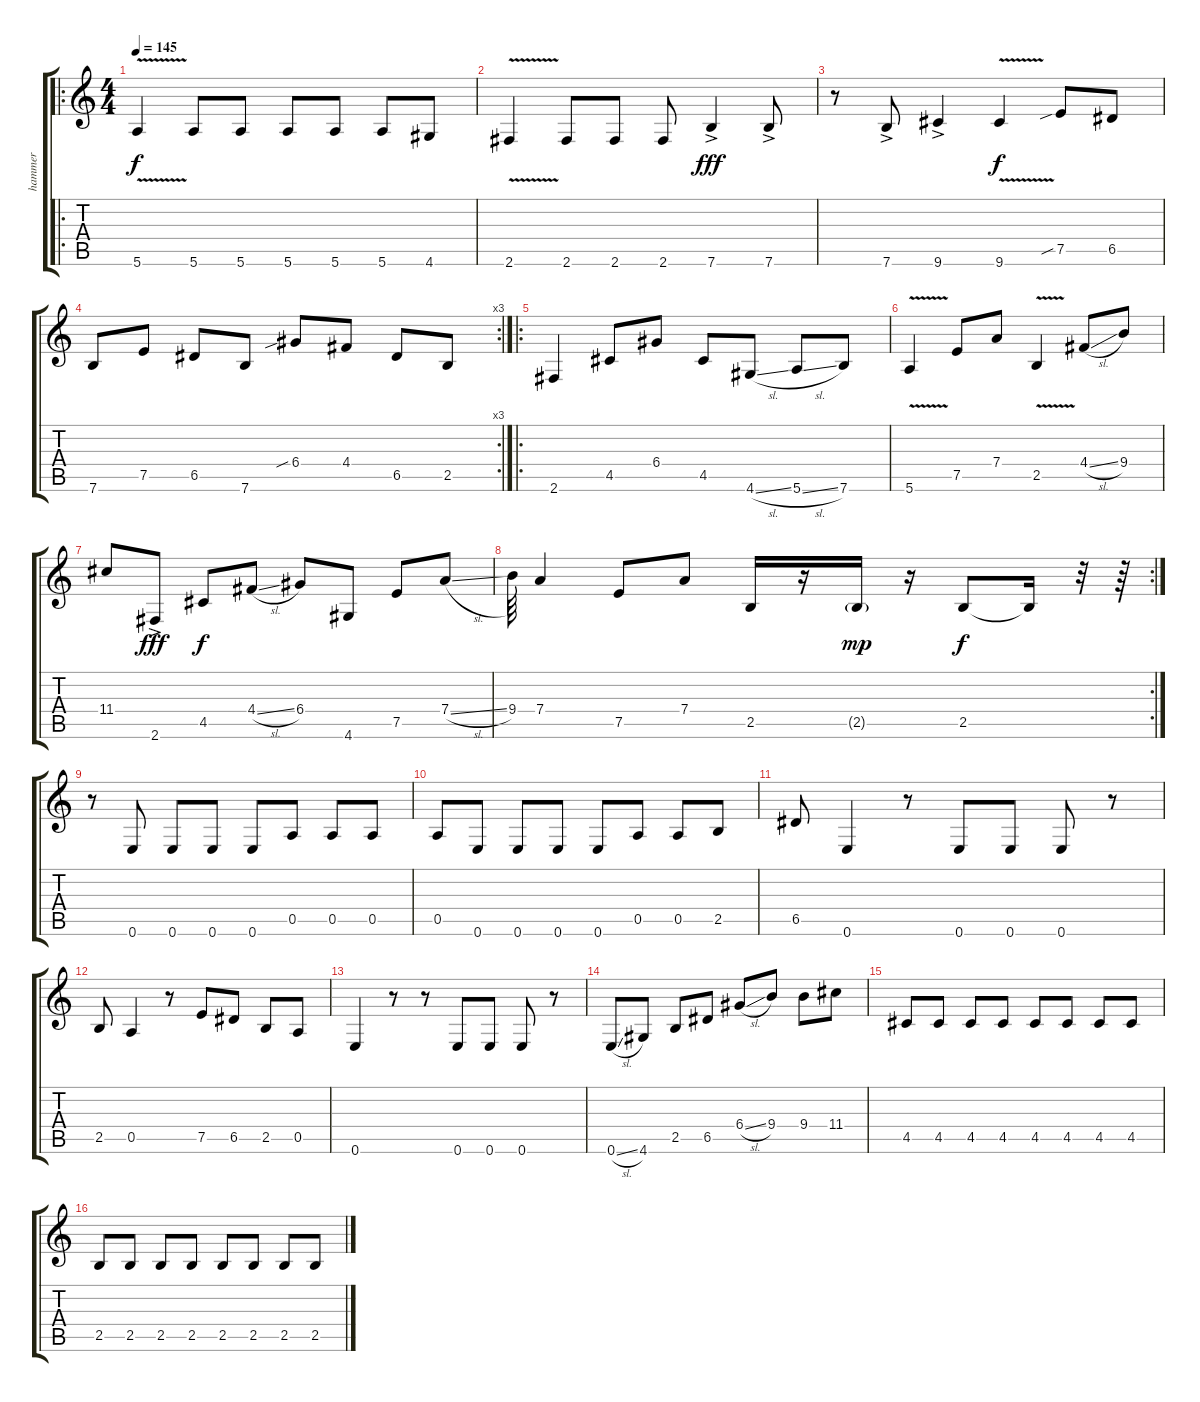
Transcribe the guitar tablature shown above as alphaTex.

\track ("hammer" "hammer") {instrument electricbassfinger}
\staff {score tabs}
\tuning (E4 B3 G3 D3 A2 E2) {hide}
\ro
\ts (4 4)
\tempo 145
\clef g2
\ks c
5.6{v}.4{dy f} 5.6.8 5.6.8 5.6.8 5.6.8 5.6.8 4.6.8 |
2.6{v}.4 2.6.8 2.6.8 2.6.8 7.6{ac}.4{dy fff} 7.6{ac}.8 |
r.8 7.6{ac}.8 9.6{ac}.4 9.6{v}.4{dy f} 7.5{sib}.8 6.5.8 |
\rc 3
7.6.8 7.5.8 6.5.8 7.6.8 6.4{sib}.8 4.4.8 6.5.8 2.5.8 |
\ro
2.6.4 4.5.8 6.4.8 4.5.8 4.6{sl}.8 5.6{sl}.8 7.6.8 |
5.6{v}.4 7.5.8 7.4.8 2.5{v}.4 4.4{sl}.8 9.4.8 |
11.4.8 2.6{ac}.8{dy fff} 4.5.8{dy f} 4.4{sl}.8 6.4.8 4.6.8 7.5.8 7.4{sl}.8 |
\rc 2
9.4.64 7.4.4 7.5.8 7.4.8 2.5.16 r.16 2.5{g}.16{dy mp} r.16 2.5.8{dy f} 2.5{t}.16 r.32 r.64 |
r.8 0.6.8 0.6.8 0.6.8 0.6.8 0.5.8 0.5.8 0.5.8 |
0.5.8 0.6.8 0.6.8 0.6.8 0.6.8 0.5.8 0.5.8 2.5.8 |
6.5.8 0.6.4 r.8 0.6.8 0.6.8 0.6.8 r.8 |
2.5.8 0.5.4 r.8 7.5.8 6.5.8 2.5.8 0.5.8 |
0.6.4 r.8 r.8 0.6.8 0.6.8 0.6.8 r.8 |
0.6{sl}.8 4.6.8 2.5.8 6.5.8 6.4{sl}.8 9.4.8 9.4.8 11.4.8 |
4.5.8 4.5.8 4.5.8 4.5.8 4.5.8 4.5.8 4.5.8 4.5.8 |
2.5.8 2.5.8 2.5.8 2.5.8 2.5.8 2.5.8 2.5.8 2.5.8
